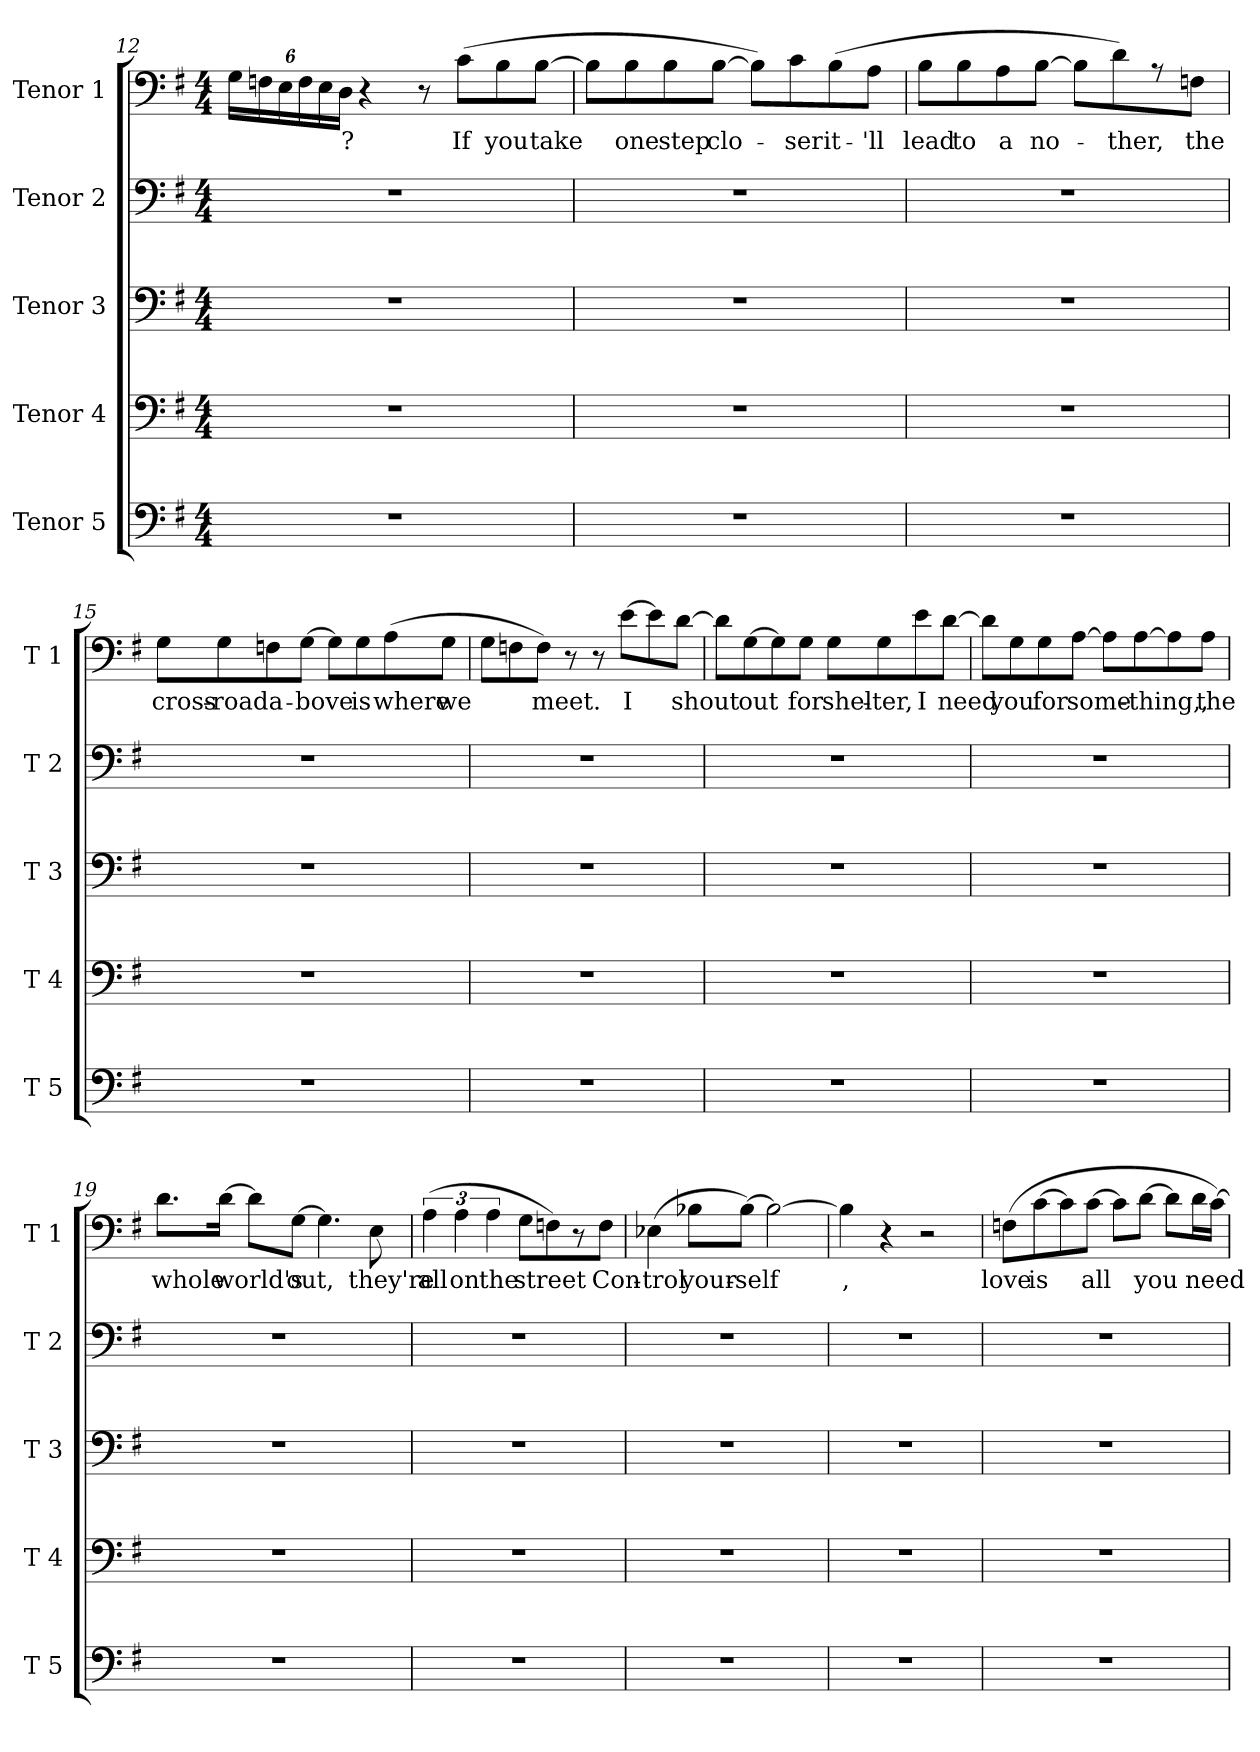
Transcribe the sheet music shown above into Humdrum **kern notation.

**kern	**kern	**kern	**kern	**kern	**text
*part5	*part4	*part3	*part2	*part1	*part1
*staff5	*staff4	*staff3	*staff2	*staff1	*staff1
*I"Tenor 5	*I"Tenor 4	*I"Tenor 3	*I"Tenor 2	*I"Tenor 1	*
*I'T 5	*I'T 4	*I'T 3	*I'T 2	*I'T 1	*
*clefF4	*clefF4	*clefF4	*clefF4	*clefF4	*
*k[f#]	*k[f#]	*k[f#]	*k[f#]	*k[f#]	*
*M4/4	*M4/4	*M4/4	*M4/4	*M4/4	*
*	*	*	*	*Xbrackettup	*
=12	=12	=12	=12	=12	=12
1r	1r	1r	1r	24G\LL	.
.	.	.	.	24Fn\	.
.	.	.	.	24E\	.
.	.	.	.	24F\	.
.	.	.	.	24E\	.
!	!	!	!	!	!LO:LY:b
.	.	.	.	24D\JJ	?
.	.	.	.	4r	.
.	.	.	.	8r	.
!	!	!	!	!	!LO:LY:b
.	.	.	.	(>8c\L	If
!	!	!	!	!	!LO:LY:b
.	.	.	.	8B\	you
!	!	!	!	!	!LO:LY:b
.	.	.	.	[8B\J	take
=13	=13	=13	=13	=13	=13
1r	1r	1r	1r	8B\L]	.
!	!	!	!	!	!LO:LY:b
.	.	.	.	8B\	one
!	!	!	!	!	!LO:LY:b
.	.	.	.	8B\	step
!	!	!	!	!	!LO:LY:b
.	.	.	.	[8B\J	clo-
.	.	.	.	8B\L])	.
!	!	!	!	!	!LO:LY:b
.	.	.	.	8c\	-ser
!	!	!	!	!	!LO:LY:b
.	.	.	.	(>8B\	it-
!	!	!	!	!	!LO:LY:b
.	.	.	.	8A\J	-'ll
=14	=14	=14	=14	=14	=14
!	!	!	!	!	!LO:LY:b
1r	1r	1r	1r	8B\L	lead
!	!	!	!	!	!LO:LY:b
.	.	.	.	8B\	to
!	!	!	!	!	!LO:LY:b
.	.	.	.	8A\	a
!	!	!	!	!	!LO:LY:b
.	.	.	.	[8B\J	no-
.	.	.	.	8B\L]	.
!	!	!	!	!	!LO:LY:b
.	.	.	.	8d\)	-ther,
.	.	.	.	8r	.
!	!	!	!	!	!LO:LY:b
.	.	.	.	8Fn\J	the
=15	=15	=15	=15	=15	=15
!	!	!	!	!	!LO:LY:b
1r	1r	1r	1r	8G\L	cross-
!	!	!	!	!	!LO:LY:b
.	.	.	.	8G\	-road
!	!	!	!	!	!LO:LY:b
.	.	.	.	8Fn\	a-
!	!	!	!	!	!LO:LY:b
.	.	.	.	[8G\J	-bove
.	.	.	.	8G\L]	.
!	!	!	!	!	!LO:LY:b
.	.	.	.	8G\	is
!	!	!	!	!	!LO:LY:b
.	.	.	.	(>8A\	where
!	!	!	!	!	!LO:LY:b
.	.	.	.	8G\J	we
=16	=16	=16	=16	=16	=16
1r	1r	1r	1r	8G\L	.
.	.	.	.	8Fn\	.
!	!	!	!	!	!LO:LY:b
.	.	.	.	8F\J)	meet.
.	.	.	.	8r	.
.	.	.	.	8r	.
!	!	!	!	!	!LO:LY:b
.	.	.	.	[8e\L	I
.	.	.	.	8e\]	.
!	!	!	!	!	!LO:LY:b
.	.	.	.	[8d\J	shout
=17	=17	=17	=17	=17	=17
1r	1r	1r	1r	8d\L]	.
!	!	!	!	!	!LO:LY:b
.	.	.	.	[8G\	out
.	.	.	.	8G\]	.
!	!	!	!	!	!LO:LY:b
.	.	.	.	8G\J	for
!	!	!	!	!	!LO:LY:b
.	.	.	.	8G\L	shel-
!	!	!	!	!	!LO:LY:b
.	.	.	.	8G\	-ter,
!	!	!	!	!	!LO:LY:b
.	.	.	.	8e\	I
!	!	!	!	!	!LO:LY:b
.	.	.	.	[8d\J	need
=18	=18	=18	=18	=18	=18
1r	1r	1r	1r	8d\L]	.
!	!	!	!	!	!LO:LY:b
.	.	.	.	8G\	you
!	!	!	!	!	!LO:LY:b
.	.	.	.	8G\	for
!	!	!	!	!	!LO:LY:b
.	.	.	.	[8A\J	some-
.	.	.	.	8A\L]	.
!	!	!	!	!	!LO:LY:b
.	.	.	.	[8A\	-thing,,
.	.	.	.	8A\]	.
!	!	!	!	!	!LO:LY:b
.	.	.	.	8A\J	the
=19	=19	=19	=19	=19	=19
!	!	!	!	!	!LO:LY:b
1r	1r	1r	1r	8.d\L	whole
!	!	!	!	!	!LO:LY:b
.	.	.	.	[16d\Jk	world's
.	.	.	.	8d\L]	.
!	!	!	!	!	!LO:LY:b
.	.	.	.	[8G\J	out,
.	.	.	.	4.G\]	.
!	!	!	!	!	!LO:LY:b
.	.	.	.	8E\	they're
=20	=20	=20	=20	=20	=20
*	*	*	*	*brackettup	*
!	!	!	!	!	!LO:LY:b
1r	1r	1r	1r	(>6A\	all
!	!	!	!	!	!LO:LY:b
.	.	.	.	6A\	on
!	!	!	!	!	!LO:LY:b
.	.	.	.	6A\	the
!	!	!	!	!	!LO:LY:b
.	.	.	.	8G\L	street
!	!	!	!	!	!LO:LY:b
.	.	.	.	8Fn\)	.
.	.	.	.	8r	.
!	!	!	!	!	!LO:LY:b
.	.	.	.	8F\J	Con-
=21	=21	=21	=21	=21	=21
!	!	!	!	!	!LO:LY:b
1r	1r	1r	1r	(>4E-X\	-trol
!	!	!	!	!	!LO:LY:b
.	.	.	.	8B-X\L	your-
!	!	!	!	!	!LO:LY:b
.	.	.	.	[8B-\J)	-self
.	.	.	.	2B-\_	.
=22	=22	=22	=22	=22	=22
!	!	!	!	!	!LO:LY:b
1r	1r	1r	1r	4B-\]	,
.	.	.	.	4r	.
.	.	.	.	2r	.
=23	=23	=23	=23	=23	=23
!	!	!	!	!	!LO:LY:b
1r	1r	1r	1r	(>8Fn\L	love
!	!	!	!	!	!LO:LY:b
.	.	.	.	[8c\	is
.	.	.	.	8c\]	.
!	!	!	!	!	!LO:LY:b
.	.	.	.	[8c\J	all
.	.	.	.	8c\L]	.
!	!	!	!	!	!LO:LY:b
.	.	.	.	[8d\J	you
.	.	.	.	8d\L]	.
!	!	!	!	!	!LO:LY:b
.	.	.	.	16d\L	need
.	.	.	.	[16c\JJ)	.
=	=	=	=	=	=
*-	*-	*-	*-	*-	*-
